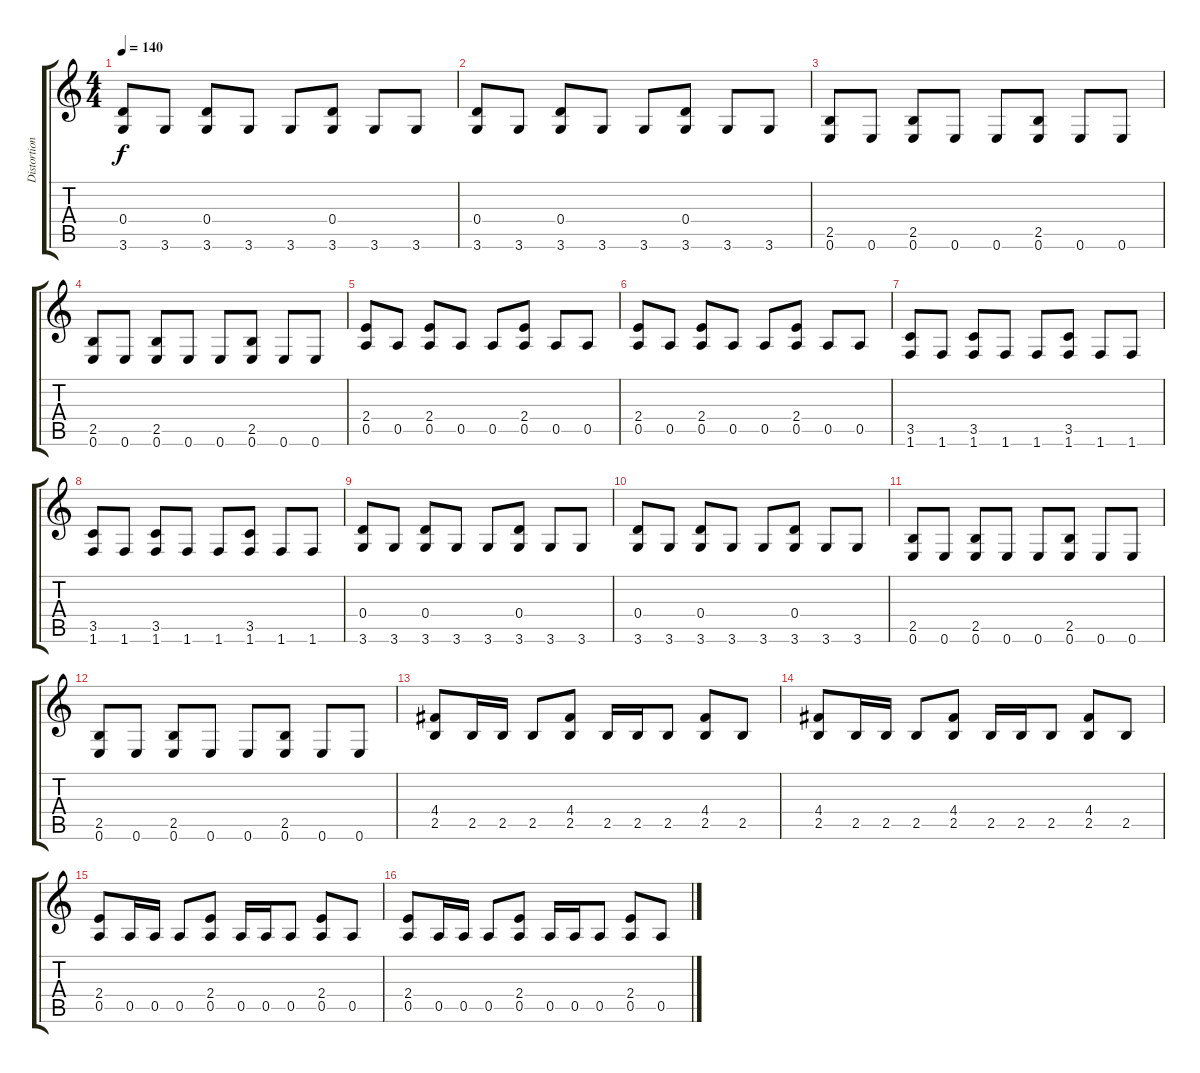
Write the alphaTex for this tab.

\track ("Distortion Lead" "Distortion") {instrument distortionguitar}
\staff {score tabs}
\tuning (E4 B3 G3 D3 A2 E2) {hide}
\ts (4 4)
\tempo 140
\clef g2
\ks c
(0.4 3.6).8{dy f} 3.6.8 (0.4 3.6).8 3.6.8 3.6.8 (0.4 3.6).8 3.6.8 3.6.8 |
(0.4 3.6).8 3.6.8 (0.4 3.6).8 3.6.8 3.6.8 (0.4 3.6).8 3.6.8 3.6.8 |
(2.5 0.6).8 0.6.8 (2.5 0.6).8 0.6.8 0.6.8 (2.5 0.6).8 0.6.8 0.6.8 |
(2.5 0.6).8 0.6.8 (2.5 0.6).8 0.6.8 0.6.8 (2.5 0.6).8 0.6.8 0.6.8 |
(2.4 0.5).8 0.5.8 (2.4 0.5).8 0.5.8 0.5.8 (2.4 0.5).8 0.5.8 0.5.8 |
(2.4 0.5).8 0.5.8 (2.4 0.5).8 0.5.8 0.5.8 (2.4 0.5).8 0.5.8 0.5.8 |
(3.5 1.6).8 1.6.8 (3.5 1.6).8 1.6.8 1.6.8 (3.5 1.6).8 1.6.8 1.6.8 |
(3.5 1.6).8 1.6.8 (3.5 1.6).8 1.6.8 1.6.8 (3.5 1.6).8 1.6.8 1.6.8 |
(0.4 3.6).8 3.6.8 (0.4 3.6).8 3.6.8 3.6.8 (0.4 3.6).8 3.6.8 3.6.8 |
(0.4 3.6).8 3.6.8 (0.4 3.6).8 3.6.8 3.6.8 (0.4 3.6).8 3.6.8 3.6.8 |
(2.5 0.6).8 0.6.8 (2.5 0.6).8 0.6.8 0.6.8 (2.5 0.6).8 0.6.8 0.6.8 |
(2.5 0.6).8 0.6.8 (2.5 0.6).8 0.6.8 0.6.8 (2.5 0.6).8 0.6.8 0.6.8 |
(4.4 2.5).8 2.5.16 2.5.16 2.5.8 (4.4 2.5).8 2.5.16 2.5.16 2.5.8 (4.4 2.5).8 2.5.8 |
(4.4 2.5).8 2.5.16 2.5.16 2.5.8 (4.4 2.5).8 2.5.16 2.5.16 2.5.8 (4.4 2.5).8 2.5.8 |
(2.4 0.5).8 0.5.16 0.5.16 0.5.8 (2.4 0.5).8 0.5.16 0.5.16 0.5.8 (2.4 0.5).8 0.5.8 |
(2.4 0.5).8 0.5.16 0.5.16 0.5.8 (2.4 0.5).8 0.5.16 0.5.16 0.5.8 (2.4 0.5).8 0.5.8
